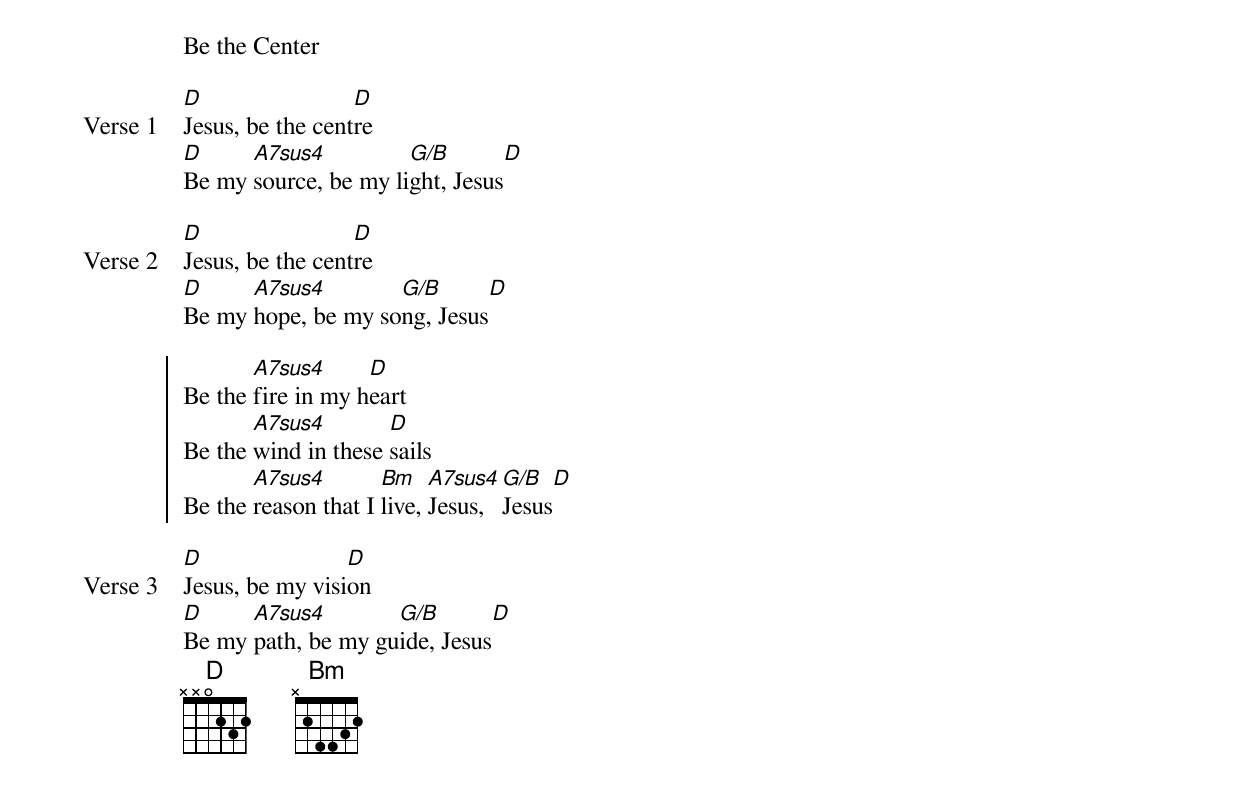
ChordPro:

{start_of_verse}
Be the Center
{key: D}
{end_of_verse}

{start_of_verse: Verse 1}
[D]Jesus, be the cent[D]re
[D]Be my [A7sus4]source, be my li[G/B]ght, Jesus[D]
{end_of_verse}

{start_of_verse: Verse 2}
[D]Jesus, be the cent[D]re
[D]Be my [A7sus4]hope, be my so[G/B]ng, Jesus[D]
{end_of_verse}

{start_of_chorus}
Be the [A7sus4]fire in my h[D]eart
Be the [A7sus4]wind in these [D]sails
Be the [A7sus4]reason that I [Bm]live, [A7sus4]Jesus, [G/B]Jesus[D]
{end_of_chorus}

{start_of_verse: Verse 3}
[D]Jesus, be my visi[D]on
[D]Be my [A7sus4]path, be my gu[G/B]ide, Jesus[D]
{end_of_verse}
